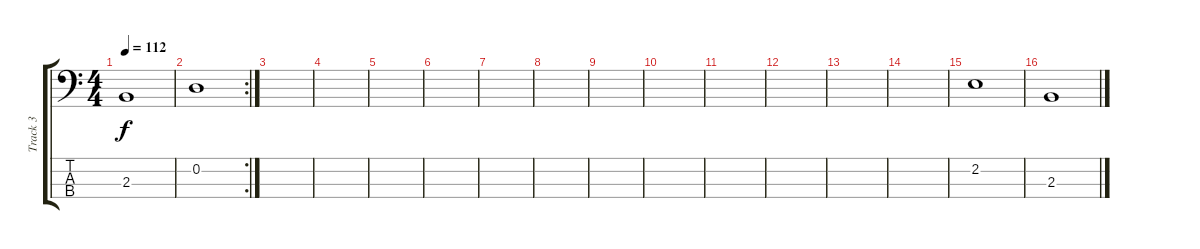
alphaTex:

\track ("Track 3" "Track 3") {instrument electricbassfinger}
\staff {score tabs}
\tuning (G2 D2 A1 E1) {hide}
\ts (4 4)
\tempo 112
\clef f4
\ks c
2.3.1{dy f} |
\rc 2
0.2.1 |
|
|
|
|
|
|
|
|
|
|
|
|
2.2.1 |
2.3.1
